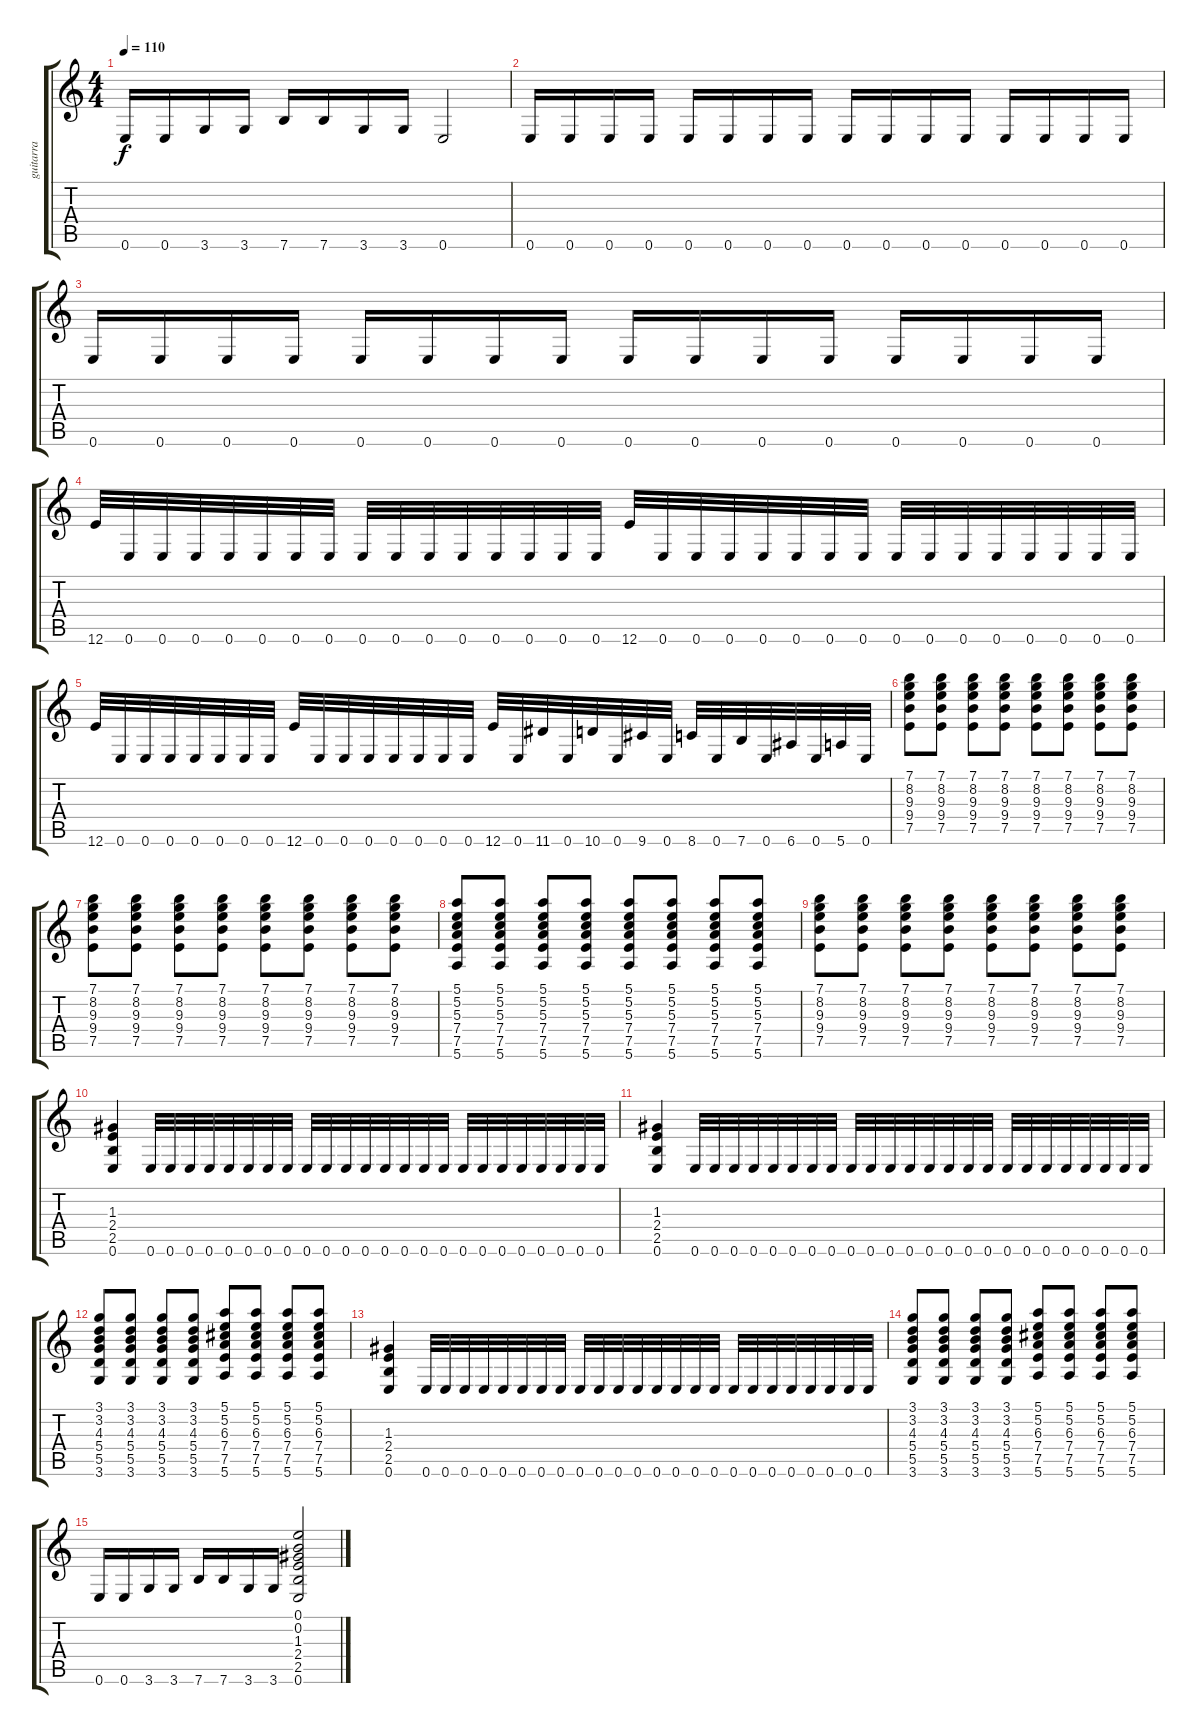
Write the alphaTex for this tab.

\track ("guitarra" "guitarra") {instrument overdrivenguitar}
\staff {score tabs}
\tuning (E4 B3 G3 D3 A2 E2) {hide}
\ts (4 4)
\tempo 110
\clef g2
\ks c
0.6.16{dy f} 0.6.16 3.6.16 3.6.16 7.6.16 7.6.16 3.6.16 3.6.16 0.6.2 |
0.6.16 0.6.16 0.6.16 0.6.16 0.6.16 0.6.16 0.6.16 0.6.16 0.6.16 0.6.16 0.6.16 0.6.16 0.6.16 0.6.16 0.6.16 0.6.16 |
0.6.16 0.6.16 0.6.16 0.6.16 0.6.16 0.6.16 0.6.16 0.6.16 0.6.16 0.6.16 0.6.16 0.6.16 0.6.16 0.6.16 0.6.16 0.6.16 |
12.6.32 0.6.32 0.6.32 0.6.32 0.6.32 0.6.32 0.6.32 0.6.32 0.6.32 0.6.32 0.6.32 0.6.32 0.6.32 0.6.32 0.6.32 0.6.32 12.6.32 0.6.32 0.6.32 0.6.32 0.6.32 0.6.32 0.6.32 0.6.32 0.6.32 0.6.32 0.6.32 0.6.32 0.6.32 0.6.32 0.6.32 0.6.32 |
12.6.32 0.6.32 0.6.32 0.6.32 0.6.32 0.6.32 0.6.32 0.6.32 12.6.32 0.6.32 0.6.32 0.6.32 0.6.32 0.6.32 0.6.32 0.6.32 12.6.32 0.6.32 11.6.32 0.6.32 10.6.32 0.6.32 9.6.32 0.6.32 8.6.32 0.6.32 7.6.32 0.6.32 6.6.32 0.6.32 5.6.32 0.6.32 |
(7.1 8.2 9.3 9.4 7.5).8 (7.1 8.2 9.3 9.4 7.5).8 (7.1 8.2 9.3 9.4 7.5).8 (7.1 8.2 9.3 9.4 7.5).8 (7.1 8.2 9.3 9.4 7.5).8 (7.1 8.2 9.3 9.4 7.5).8 (7.1 8.2 9.3 9.4 7.5).8 (7.1 8.2 9.3 9.4 7.5).8 |
(7.1 8.2 9.3 9.4 7.5).8 (7.1 8.2 9.3 9.4 7.5).8 (7.1 8.2 9.3 9.4 7.5).8 (7.1 8.2 9.3 9.4 7.5).8 (7.1 8.2 9.3 9.4 7.5).8 (7.1 8.2 9.3 9.4 7.5).8 (7.1 8.2 9.3 9.4 7.5).8 (7.1 8.2 9.3 9.4 7.5).8 |
(5.1 5.2 5.3 7.4 7.5 5.6).8 (5.1 5.2 5.3 7.4 7.5 5.6).8 (5.1 5.2 5.3 7.4 7.5 5.6).8 (5.1 5.2 5.3 7.4 7.5 5.6).8 (5.1 5.2 5.3 7.4 7.5 5.6).8 (5.1 5.2 5.3 7.4 7.5 5.6).8 (5.1 5.2 5.3 7.4 7.5 5.6).8 (5.1 5.2 5.3 7.4 7.5 5.6).8 |
(7.1 8.2 9.3 9.4 7.5).8 (7.1 8.2 9.3 9.4 7.5).8 (7.1 8.2 9.3 9.4 7.5).8 (7.1 8.2 9.3 9.4 7.5).8 (7.1 8.2 9.3 9.4 7.5).8 (7.1 8.2 9.3 9.4 7.5).8 (7.1 8.2 9.3 9.4 7.5).8 (7.1 8.2 9.3 9.4 7.5).8 |
(1.3 2.4 2.5 0.6).4 0.6.32 0.6.32 0.6.32 0.6.32 0.6.32 0.6.32 0.6.32 0.6.32 0.6.32 0.6.32 0.6.32 0.6.32 0.6.32 0.6.32 0.6.32 0.6.32 0.6.32 0.6.32 0.6.32 0.6.32 0.6.32 0.6.32 0.6.32 0.6.32 |
(1.3 2.4 2.5 0.6).4 0.6.32 0.6.32 0.6.32 0.6.32 0.6.32 0.6.32 0.6.32 0.6.32 0.6.32 0.6.32 0.6.32 0.6.32 0.6.32 0.6.32 0.6.32 0.6.32 0.6.32 0.6.32 0.6.32 0.6.32 0.6.32 0.6.32 0.6.32 0.6.32 |
(3.1 3.2 4.3 5.4 5.5 3.6).8 (3.1 3.2 4.3 5.4 5.5 3.6).8 (3.1 3.2 4.3 5.4 5.5 3.6).8 (3.1 3.2 4.3 5.4 5.5 3.6).8 (5.1 5.2 6.3 7.4 7.5 5.6).8 (5.1 5.2 6.3 7.4 7.5 5.6).8 (5.1 5.2 6.3 7.4 7.5 5.6).8 (5.1 5.2 6.3 7.4 7.5 5.6).8 |
(1.3 2.4 2.5 0.6).4 0.6.32 0.6.32 0.6.32 0.6.32 0.6.32 0.6.32 0.6.32 0.6.32 0.6.32 0.6.32 0.6.32 0.6.32 0.6.32 0.6.32 0.6.32 0.6.32 0.6.32 0.6.32 0.6.32 0.6.32 0.6.32 0.6.32 0.6.32 0.6.32 |
(3.1 3.2 4.3 5.4 5.5 3.6).8 (3.1 3.2 4.3 5.4 5.5 3.6).8 (3.1 3.2 4.3 5.4 5.5 3.6).8 (3.1 3.2 4.3 5.4 5.5 3.6).8 (5.1 5.2 6.3 7.4 7.5 5.6).8 (5.1 5.2 6.3 7.4 7.5 5.6).8 (5.1 5.2 6.3 7.4 7.5 5.6).8 (5.1 5.2 6.3 7.4 7.5 5.6).8 |
0.6.16 0.6.16 3.6.16 3.6.16 7.6.16 7.6.16 3.6.16 3.6.16 (0.1 0.2 1.3 2.4 2.5 0.6).2
